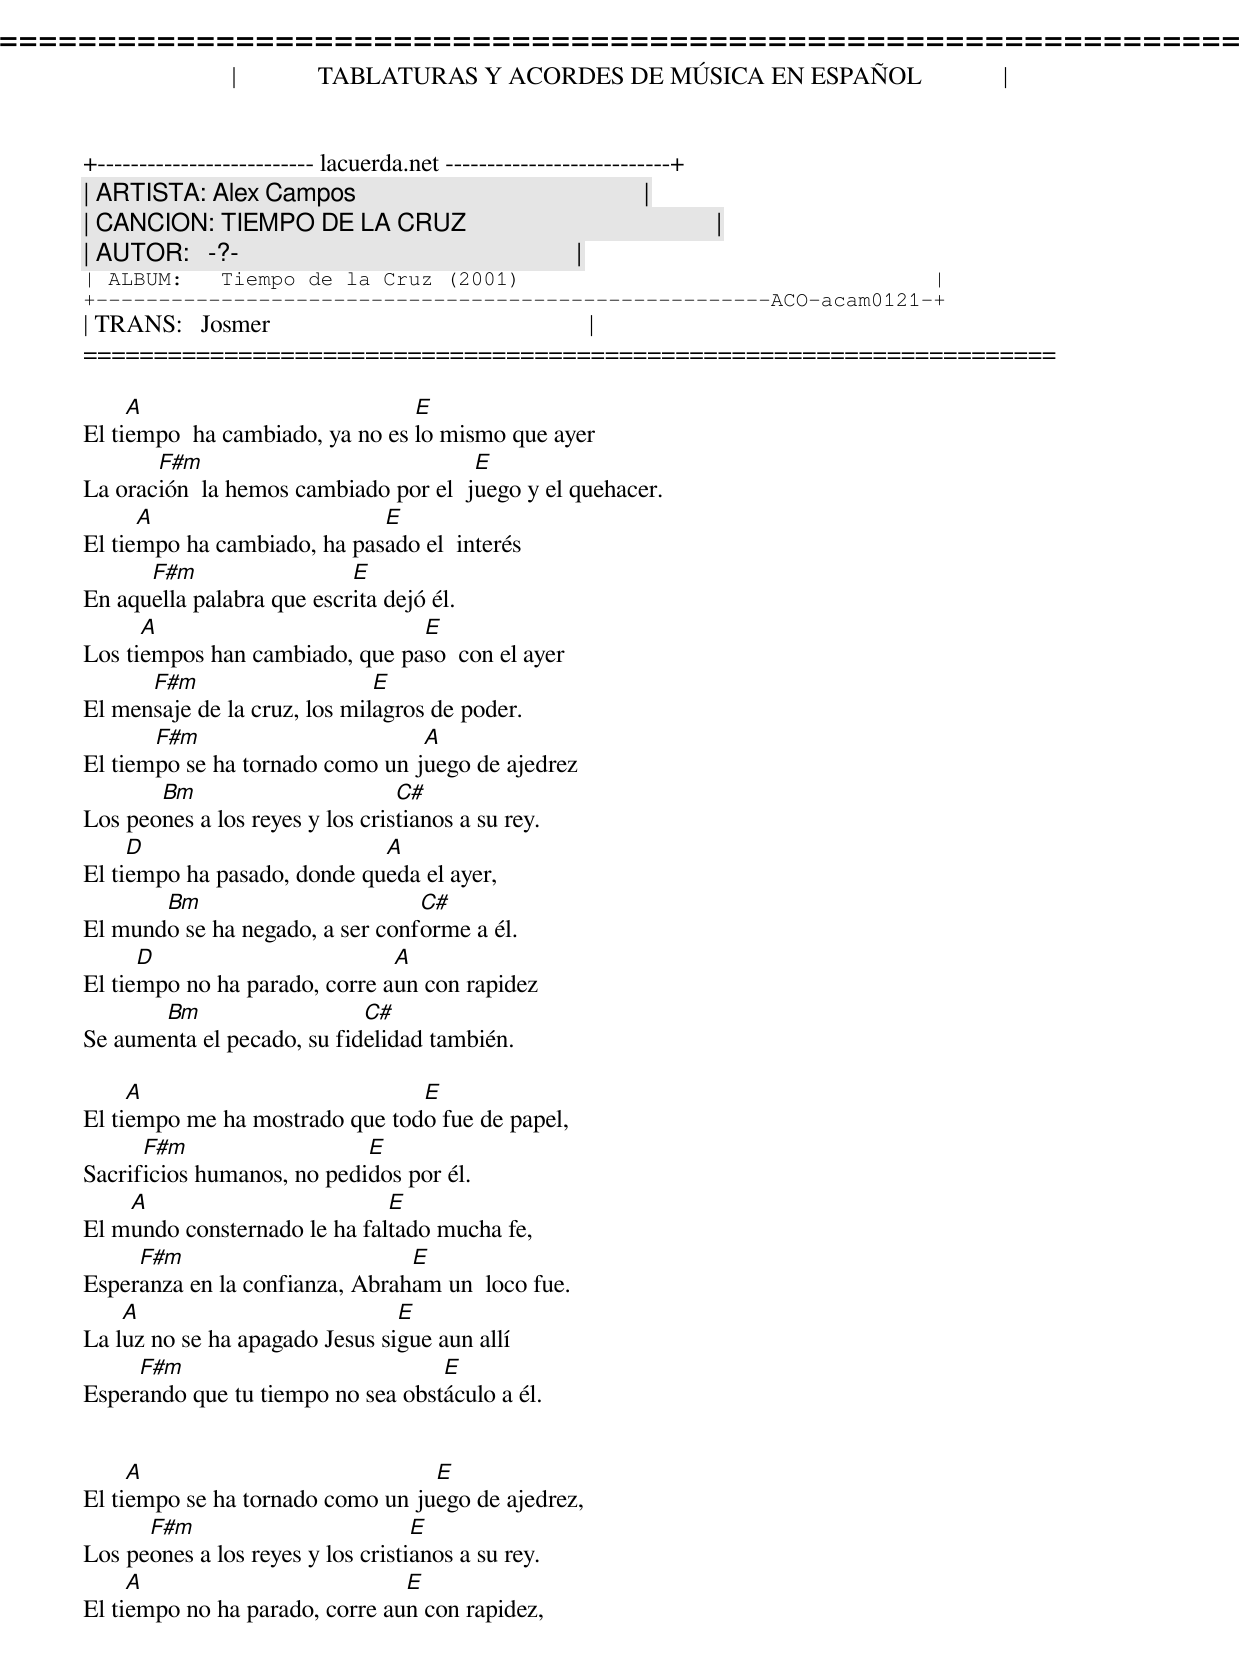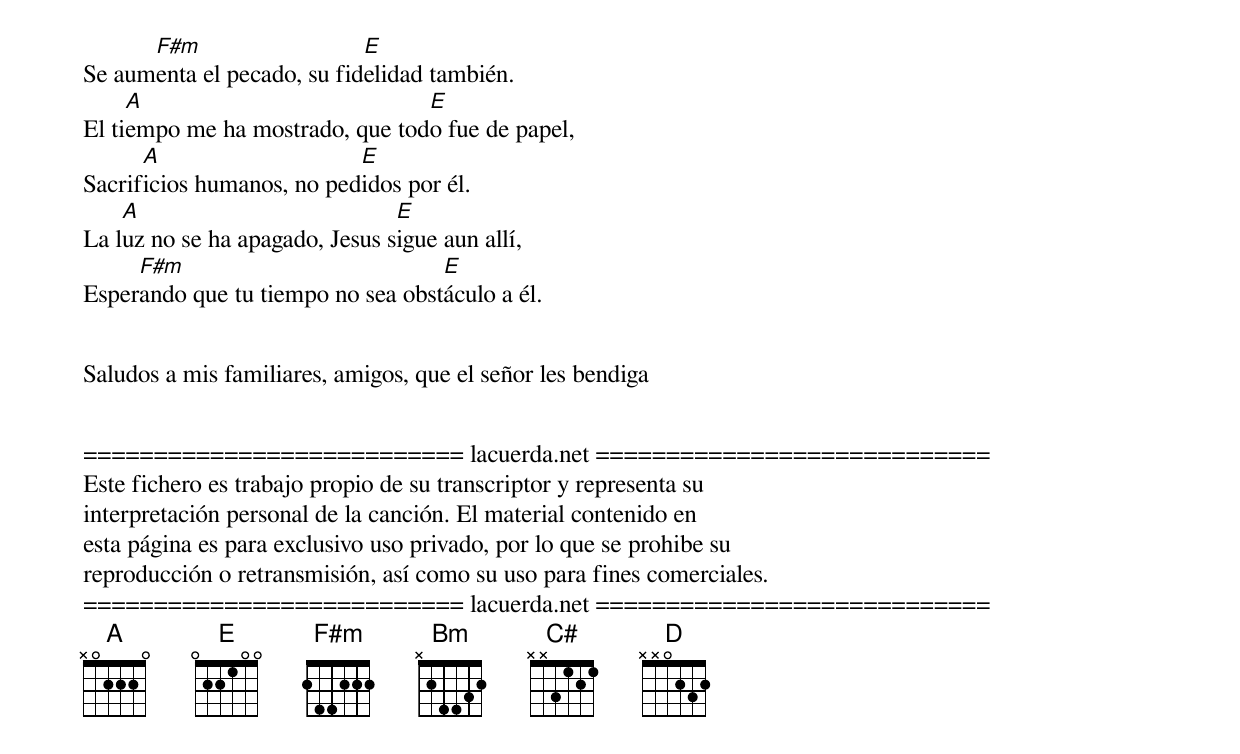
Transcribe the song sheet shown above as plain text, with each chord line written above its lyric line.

=====================================================================
|             TABLATURAS Y ACORDES DE MÚSICA EN ESPAÑOL             |
+-------------------------- lacuerda.net ---------------------------+
| ARTISTA: Alex Campos                                              |
| CANCION: TIEMPO DE LA CRUZ                                        |
| AUTOR:   -?-                                                      |
| ALBUM:   Tiempo de la Cruz (2001)                                 |
+------------------------------------------------------ACO-acam0121-+
| TRANS:   Josmer                                                   |
=====================================================================

     A                           E
El tiempo  ha cambiado, ya no es lo mismo que ayer
       F#m                             E
La oración  la hemos cambiado por el  juego y el quehacer.
      A                      E
El tiempo ha cambiado, ha pasado el  interés
      F#m                  E
En aquella palabra que escrita dejó él.
      A                         E
Los tiempos han cambiado, que paso  con el ayer
      F#m                     E
El mensaje de la cruz, los milagros de poder.
       F#m                       A
El tiempo se ha tornado como un juego de ajedrez
       Bm                        C#
Los peones a los reyes y los cristianos a su rey.
     D                       A
El tiempo ha pasado, donde queda el ayer,
       Bm                        C#
El mundo se ha negado, a ser conforme a él.
      D                        A
El tiempo no ha parado, corre aun con rapidez
       Bm                   C#
Se aumenta el pecado, su fidelidad también.

     A                          E
El tiempo me ha mostrado que todo fue de papel,
      F#m                   E
Sacrificios humanos, no pedidos por él.
    A                         E
El mundo consternado le ha faltado mucha fe,
     F#m                        E
Esperanza en la confianza, Abraham un  loco fue.
    A                           E
La luz no se ha apagado Jesus sigue aun allí
     F#m                           E
Esperando que tu tiempo no sea obstáculo a él.


     A                            E
El tiempo se ha tornado como un juego de ajedrez,
      F#m                          E
Los peones a los reyes y los cristianos a su rey.
     A                          E
El tiempo no ha parado, corre aun con rapidez,
      F#m                   E
Se aumenta el pecado, su fidelidad también.
     A                           E
El tiempo me ha mostrado, que todo fue de papel,
      A                    E
Sacrificios humanos, no pedidos por él.
    A                           E
La luz no se ha apagado, Jesus sigue aun allí,
     F#m                           E
Esperando que tu tiempo no sea obstáculo a él.


Saludos a mis familiares, amigos, que el señor les bendiga


=========================== lacuerda.net ============================
Este fichero es trabajo propio de su transcriptor y representa su
interpretación personal de la canción. El material contenido en
esta página es para exclusivo uso privado, por lo que se prohibe su
reproducción o retransmisión, así como su uso para fines comerciales.
=========================== lacuerda.net ============================
